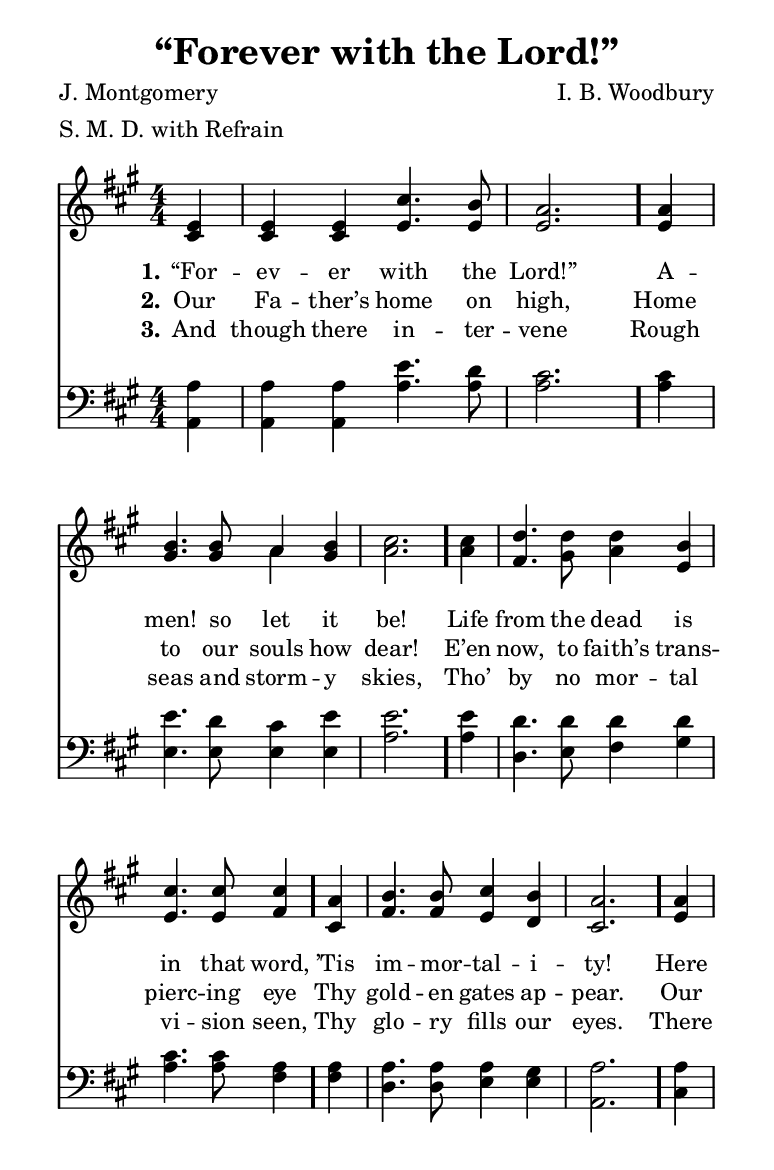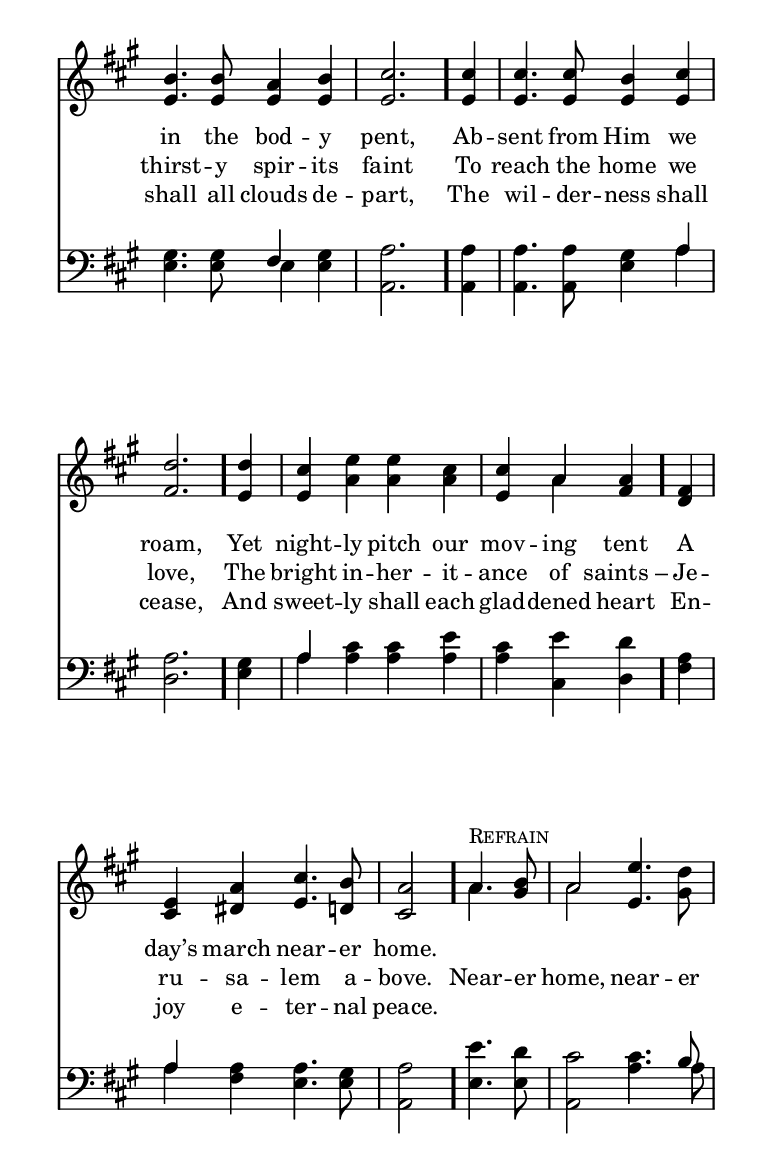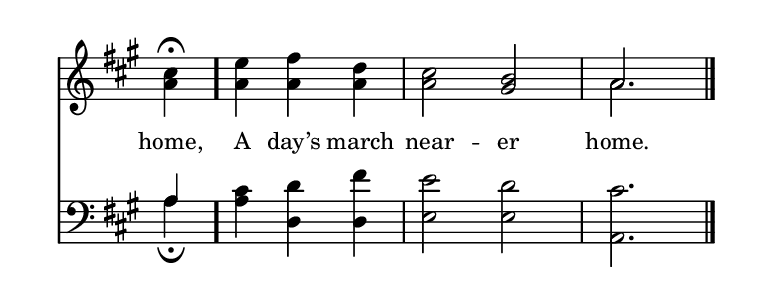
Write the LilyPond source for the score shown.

\include "common/global.ily"
\paper {
  \include "common/paper.ily"
  system-count = #(cond (is-eogsized 5) (#t #f))
}

\header{
  hymnnumber = "214"
  title = "“Forever with the Lord!”"
  tunename = "Nearer Home"
  meter = "S. M. D. with Refrain"
  poet = "J. Montgomery"
  composer = "I. B. Woodbury"
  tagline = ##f
}

ta = { \tempo 4=120 }
tb = { \tempo 4=60 }

global = {
  \include "common/overrides.ily"
  \override Staff.TimeSignature.style = #'numbered
  \time 4/4
  \override Score.MetronomeMark.transparent = ##t % hide all fermata changes too
  \ta
  \key a \major
  \partial 4
  \autoBeamOff
}

patternA = { c4 | c c c'4. c8 | c2. }
patternB = { c4 | c4. c8 c4 c | c2. }
patternC = { c4 | c4. c8 c4 c | c4. c8 c4 }

notesSoprano = {
\global
\relative c' {

  e4 | e e cis'4. b8 | a2.
  a4 | b4. b8 a4 b | cis2. \eogbreak
  cis4 | d4. d8 d4 b | cis4. cis8 cis4
  \changePitch \patternB { a | b b cis b | a } \eogbreak
  \changePitch \patternB { a | b b a b | cis }
  \changePitch \patternB { cis | cis cis b cis | d } \eogbreak
  d4 | cis e e cis | cis a a
  fis4 | e a cis4. b8 | a2 \eogbreak

  << s^\markup { \small \caps "Refrain" }
  { a4. b8 | a2 e'4. d8 | \tb cis4\fermata \ta } >>
  e4 fis d | cis2 b | a2.

  \bar "|."

}
}

notesAlto = {
\global
\relative e' {

  \changePitch \patternA { cis | cis cis e e | e }
  \changePitch \patternB { e | gis gis a gis | a }
  \changePitch \patternC { a | fis gis a e | e e fis }
  \changePitch \patternB { cis | fis fis e d | cis }
  \changePitch \patternB { e | e e e e | e }
  \changePitch \patternB { e | e e e e | fis }
  e4 | e a a a | e a fis
  d4 | cis dis e4. d8 | cis2

  a'4. gis8 | a2 e4. gis8 | a4
  a4 a a | a2 gis | a2.

}
}

notesTenor = {
\global
\relative a {

  \changePitch \patternA { a | a a e' d | cis }
  \changePitch \patternB { cis | e d cis e | e }
  \changePitch \patternC { e | d d d d | cis cis a }
  \changePitch \patternB { a | a a a gis | a }
  \changePitch \patternB { a | gis gis fis gis | a }
  \changePitch \patternB { a | a a gis a | a }
  gis4 | a cis cis e | cis e d
  a4 | a a a4. gis8 | a2

  e'4. d8 | cis2 cis4. b8 | a4
  cis4 d fis | e2 d | cis2.

}
}

notesBass = {
\global
\relative f, {

  \changePitch \patternA { a | a a a' a | a }
  \changePitch \patternB { a | e e e e | a }
  \changePitch \patternC { a | d, e fis gis | a a fis }
  \changePitch \patternB { fis | d d e e | a, }
  \changePitch \patternB { cis | e e e e | a, }
  \changePitch \patternB { a | a a e' a | d, }
  e4 | a a a a | a cis, d
  fis4 | a fis e4. e8 | a,2

  e'4. e8 | a,2 a'4. a8 | a4_\fermata
  a4 d,4 d | e2 e | a,2.

}
}

Refrain = \lyricmode {

Near -- er home, near -- er home, \bar "."
A day’s march near -- er home. \bar "."

}

wordsA = \lyricmode {
\set stanza = "1."

“For -- ev -- er with the Lord!” \bar "."
A -- men! so let it be! \bar "."
Life from the dead is in that word, \bar "."
’Tis im -- mor -- tal -- i -- ty! \bar "."
Here in the bod -- y pent, \bar "."
Ab -- sent from Him we roam, \bar "."
Yet night -- ly pitch our mov -- ing tent \bar "."
A day’s march near -- er home. \bar "."

}

wordsB = \lyricmode {
\set stanza = "2."

Our Fa -- ther’s home on high,
Home to our souls how dear!
E’en now, to faith’s trans -- pierc -- ing eye
Thy gold -- en gates ap -- pear.
Our thirst -- y spir -- its faint
To reach the home we love,
The bright in -- her -- it -- ance of saints_–
Je -- ru -- sa -- lem a -- bove.

\Refrain

}

wordsC = \lyricmode {
\set stanza = "3."

And though there in -- ter -- vene
Rough seas and storm -- y skies,
Tho’ by no mor -- tal vi -- sion seen,
Thy glo -- ry fills our eyes.
There shall all clouds de -- part,
The wil -- der -- ness shall cease,
And sweet -- ly shall each glad -- dened heart
En -- joy e -- ter -- nal peace.

}

\score {
  \context ChoirStaff <<
    \context Staff = upper <<
      \set Staff.autoBeaming = ##f
      \set ChoirStaff.systemStartDelimiter = #'SystemStartBar
      \set ChoirStaff.printPartCombineTexts = ##f
      \partcombine #'(2 . 9) \notesSoprano \notesAlto
      \context NullVoice = sopranos { \voiceOne << \notesSoprano >> }
      \context Lyrics = one   \lyricsto sopranos \wordsA
      \context Lyrics = two   \lyricsto sopranos \wordsB
      \context Lyrics = three \lyricsto sopranos \wordsC
    >>
    \context Staff = men <<
      \set Staff.autoBeaming = ##f
      \clef bass
      \set ChoirStaff.printPartCombineTexts = ##f
      \partcombine #'(2 . 9) \notesTenor \notesBass
    >>
  >>
  \layout {
    \include "common/layout.ily"
  }
  \midi{
    \include "common/midi.ily"
  }
}

\version "2.19.49"  % necessary for upgrading to future LilyPond versions.

% vi:set et ts=2 sw=2 ai nocindent syntax=lilypond:
